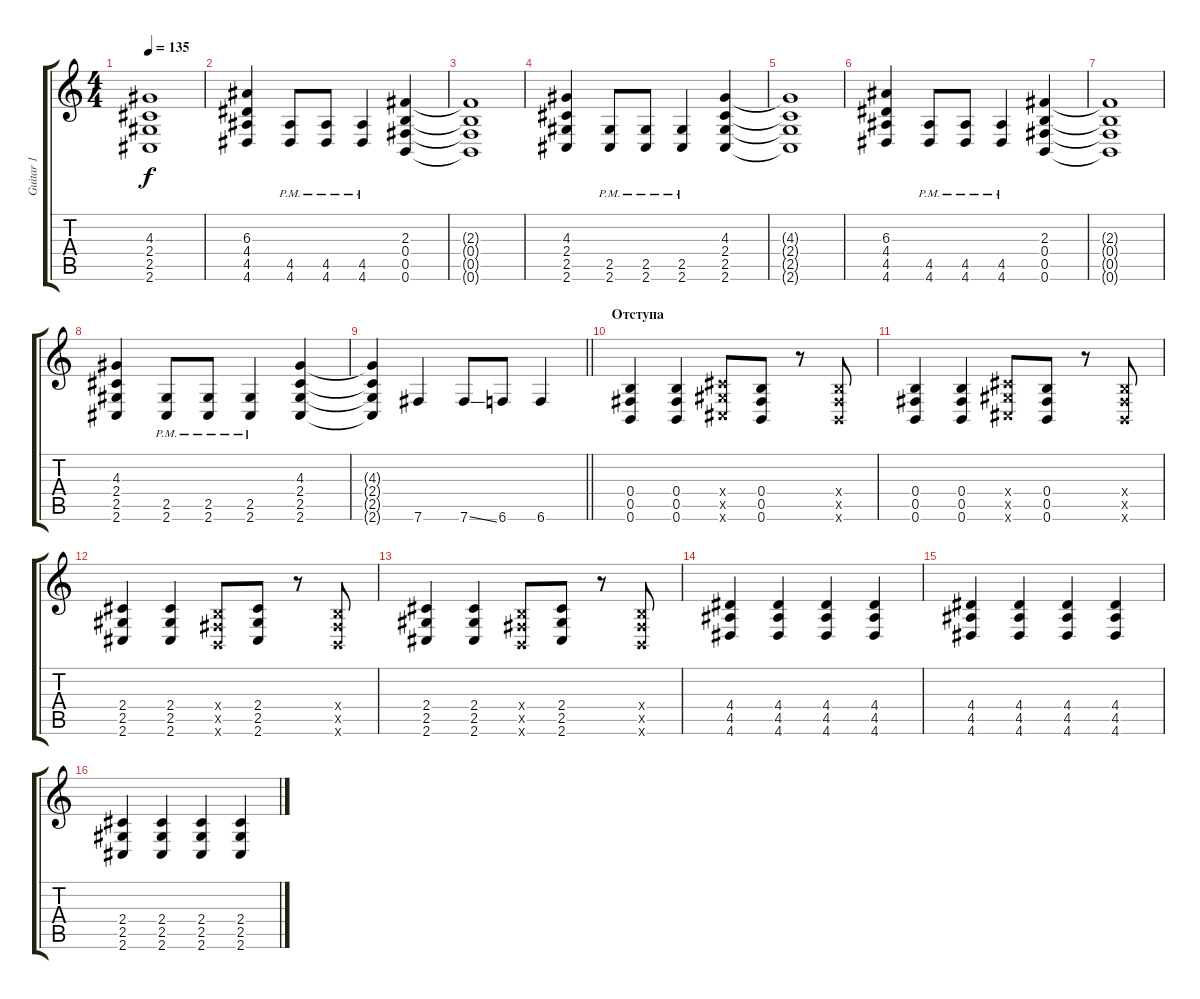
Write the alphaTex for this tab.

\track ("Guitar 1" "Guitar 1") {instrument distortionguitar}
\staff {score tabs}
\tuning (Db4 Ab3 E3 B2 Gb2 B1) {hide}
\ts (4 4)
\tempo 135
\clef g2
\ks c
(4.3{t} 2.4{t} 2.5{t} 2.6{t}).1{dy f} |
(6.3 4.4 4.5 4.6).4 (4.5{pm} 4.6{pm}).8 (4.5{pm} 4.6{pm}).8 (4.5{pm} 4.6{pm}).4 (2.3 0.4 0.5 0.6).4 |
(2.3{t} 0.4{t} 0.5{t} 0.6{t}).1 |
(4.3 2.4 2.5 2.6).4 (2.5{pm} 2.6{pm}).8 (2.5{pm} 2.6{pm}).8 (2.5{pm} 2.6{pm}).4 (4.3 2.4 2.5 2.6).4 |
(4.3{t} 2.4{t} 2.5{t} 2.6{t}).1 |
(6.3 4.4 4.5 4.6).4 (4.5{pm} 4.6{pm}).8 (4.5{pm} 4.6{pm}).8 (4.5{pm} 4.6{pm}).4 (2.3 0.4 0.5 0.6).4 |
(2.3{t} 0.4{t} 0.5{t} 0.6{t}).1 |
(4.3 2.4 2.5 2.6).4 (2.5{pm} 2.6{pm}).8 (2.5{pm} 2.6{pm}).8 (2.5 2.6{pm}).4 (4.3 2.4 2.5 2.6).4 |
\barLineRight lightlight
(4.3{t} 2.4{t} 2.5{t} 2.6{t}).4 7.6.4 7.6{ss}.8 6.6.8 6.6.4 |
\section ("" "Отступа")
(0.4 0.5 0.6).4 (0.4 0.5 0.6).4 (2.4{x} 2.5{x} 2.6{x}).8 (0.4 0.5 0.6).8 r.8 (0.4{x} 0.5{x} 0.6{x}).8 |
(0.4 0.5 0.6).4 (0.4 0.5 0.6).4 (2.4{x} 2.5{x} 2.6{x}).8 (0.4 0.5 0.6).8 r.8 (0.4{x} 0.5{x} 0.6{x}).8 |
(2.4 2.5 2.6).4 (2.4 2.5 2.6).4 (0.4{x} 0.5{x} 0.6{x}).8 (2.4 2.5 2.6).8 r.8 (0.4{x} 0.5{x} 0.6{x}).8 |
(2.4 2.5 2.6).4 (2.4 2.5 2.6).4 (0.4{x} 0.5{x} 0.6{x}).8 (2.4 2.5 2.6).8 r.8 (0.4{x} 0.5{x} 0.6{x}).8 |
(4.4 4.5 4.6).4 (4.4 4.5 4.6).4 (4.4 4.5 4.6).4 (4.4 4.5 4.6).4 |
(4.4 4.5 4.6).4 (4.4 4.5 4.6).4 (4.4 4.5 4.6).4 (4.4 4.5 4.6).4 |
(2.4 2.5 2.6).4 (2.4 2.5 2.6).4 (2.4 2.5 2.6).4 (2.4 2.5 2.6).4
